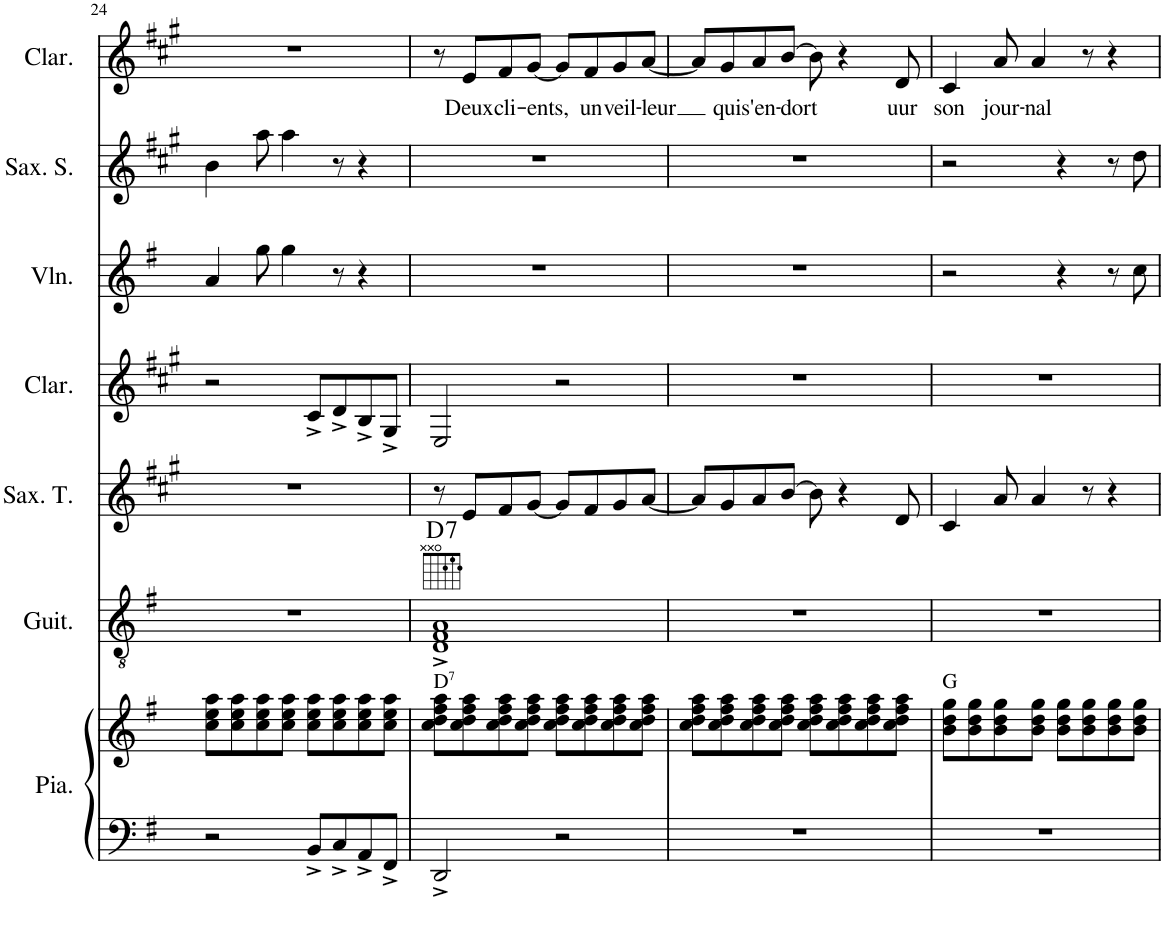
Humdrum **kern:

**kern	**kern	**kern	**harte	**kern	**kern	**kern	**kern	**kern	**text
*part7	*part7	*part6	*part6	*part5	*part4	*part3	*part2	*part1	*part1
*staff8	*staff7	*staff6	*	*staff5	*staff4	*staff3	*staff2	*staff1	*staff1
*I"Piano	*	*I"Guitare	*	*I"Saxophone Ténor	*I"Clarinette	*I"Violon	*I"Saxophone Soprano	*I"Clarinette	*
*I'Pia.	*	*I'Guit.	*	*I'Sax. T.	*I'Clar.	*I'Vln.	*I'Sax. S.	*I'Clar.	*
!!LO:PB:g=z
*clefF4	*clefG2	*clefGv2	*	*clefG2	*clefG2	*clefG2	*clefG2	*clefG2	*
*	*	*	*	*Trd8c14	*Trd1c2	*	*Trd1c2	*Trd1c2	*
*k[f#]	*k[f#]	*k[f#]	*	*k[f#c#g#]	*k[f#c#g#]	*k[f#]	*k[f#c#g#]	*k[f#c#g#]	*
*M4/4	*M4/4	*M4/4	*	*M4/4	*M4/4	*M4/4	*M4/4	*M4/4	*
=24	=24	=24	=24	=24	=24	=24	=24	=24	=24
2r	8cc\ 8ee\ 8aa\L	1r	.	1r	2r	4a/	4b\	1r	.
.	8cc\ 8ee\ 8aa\	.	.	.	.	.	.	.	.
.	8cc\ 8ee\ 8aa\	.	.	.	.	8gg\	8aa\	.	.
.	8cc\ 8ee\ 8aa\J	.	.	.	.	4gg\	4aa\	.	.
8BB^/L	8cc\ 8ee\ 8aa\L	.	.	.	8c#^/L	.	.	.	.
8C^/	8cc\ 8ee\ 8aa\	.	.	.	8d^/	8r	8r	.	.
8AA^/	8cc\ 8ee\ 8aa\	.	.	.	8B^/	4r	4r	.	.
8FF#^/J	8cc\ 8ee\ 8aa\J	.	.	.	8G#^/J	.	.	.	.
=25	=25	=25	=25	=25	=25	=25	=25	=25	=25
!	!LO:TX:a:t=D	!	!	!	!	!	!	!	!
!	!LO:TX:a:t=7	!	!LO:H:kt=7	!	!	!	!	!	!
2DD^/	8cc\ 8dd\ 8ff#\ 8aa\L	1D^ 1F#^ 1A^	D:7	8r	2E/	1r	1r	8r	.
!	!	!	!	!	!	!	!	!	!LO:LY:b
.	8cc\ 8dd\ 8ff#\ 8aa\	.	.	8e/L	.	.	.	8e/L	Deux
!	!	!	!	!	!	!	!	!	!LO:LY:b
.	8cc\ 8dd\ 8ff#\ 8aa\	.	.	8f#/	.	.	.	8f#/	cli-
!	!	!	!	!	!	!	!	!	!LO:LY:b
.	8cc\ 8dd\ 8ff#\ 8aa\J	.	.	[8g#/J	.	.	.	[8g#/J	-ents,
2r	8cc\ 8dd\ 8ff#\ 8aa\L	.	.	8g#/L]	2r	.	.	8g#/L]	.
!	!	!	!	!	!	!	!	!	!LO:LY:b
.	8cc\ 8dd\ 8ff#\ 8aa\	.	.	8f#/	.	.	.	8f#/	un
!	!	!	!	!	!	!	!	!	!LO:LY:b
.	8cc\ 8dd\ 8ff#\ 8aa\	.	.	8g#/	.	.	.	8g#/	veil-
!	!	!	!	!	!	!	!	!	!LO:LY:b
.	8cc\ 8dd\ 8ff#\ 8aa\J	.	.	[8a/J	.	.	.	[8a/J	-leur
=26	=26	=26	=26	=26	=26	=26	=26	=26	=26
1r	8cc\ 8dd\ 8ff#\ 8aa\L	1r	.	8a/L]	1r	1r	1r	8a/L]	.
!	!	!	!	!	!	!	!	!	!LO:LY:b
.	8cc\ 8dd\ 8ff#\ 8aa\	.	.	8g#/	.	.	.	8g#/	qui
!	!	!	!	!	!	!	!	!	!LO:LY:b
.	8cc\ 8dd\ 8ff#\ 8aa\	.	.	8a/	.	.	.	8a/	s'en-
!	!	!	!	!	!	!	!	!	!LO:LY:b
.	8cc\ 8dd\ 8ff#\ 8aa\J	.	.	[8b/J	.	.	.	[8b/J	-dort
.	8cc\ 8dd\ 8ff#\ 8aa\L	.	.	8b\]	.	.	.	8b\]	.
.	8cc\ 8dd\ 8ff#\ 8aa\	.	.	4r	.	.	.	4r	.
.	8cc\ 8dd\ 8ff#\ 8aa\	.	.	.	.	.	.	.	.
!	!	!	!	!	!	!	!	!	!LO:LY:b
.	8cc\ 8dd\ 8ff#\ 8aa\J	.	.	8d/	.	.	.	8d/	uur
=27	=27	=27	=27	=27	=27	=27	=27	=27	=27
!	!LO:TX:a:t=G	!	!	!	!	!	!	!	!
!	!	!	!	!	!	!	!	!	!LO:LY:b
1r	8b\ 8dd\ 8gg\L	1r	.	4c#/	1r	2r	2r	4c#/	son
.	8b\ 8dd\ 8gg\	.	.	.	.	.	.	.	.
!	!	!	!	!	!	!	!	!	!LO:LY:b
.	8b\ 8dd\ 8gg\	.	.	8a/	.	.	.	8a/	jour-
!	!	!	!	!	!	!	!	!	!LO:LY:b
.	8b\ 8dd\ 8gg\J	.	.	4a/	.	.	.	4a/	-nal
.	8b\ 8dd\ 8gg\L	.	.	.	.	4r	4r	.	.
.	8b\ 8dd\ 8gg\	.	.	8r	.	.	.	8r	.
.	8b\ 8dd\ 8gg\	.	.	4r	.	8r	8r	4r	.
.	8b\ 8dd\ 8gg\J	.	.	.	.	8cc\	8dd\	.	.
=	=	=	=	=	=	=	=	=	=
*-	*-	*-	*-	*-	*-	*-	*-	*-	*-
